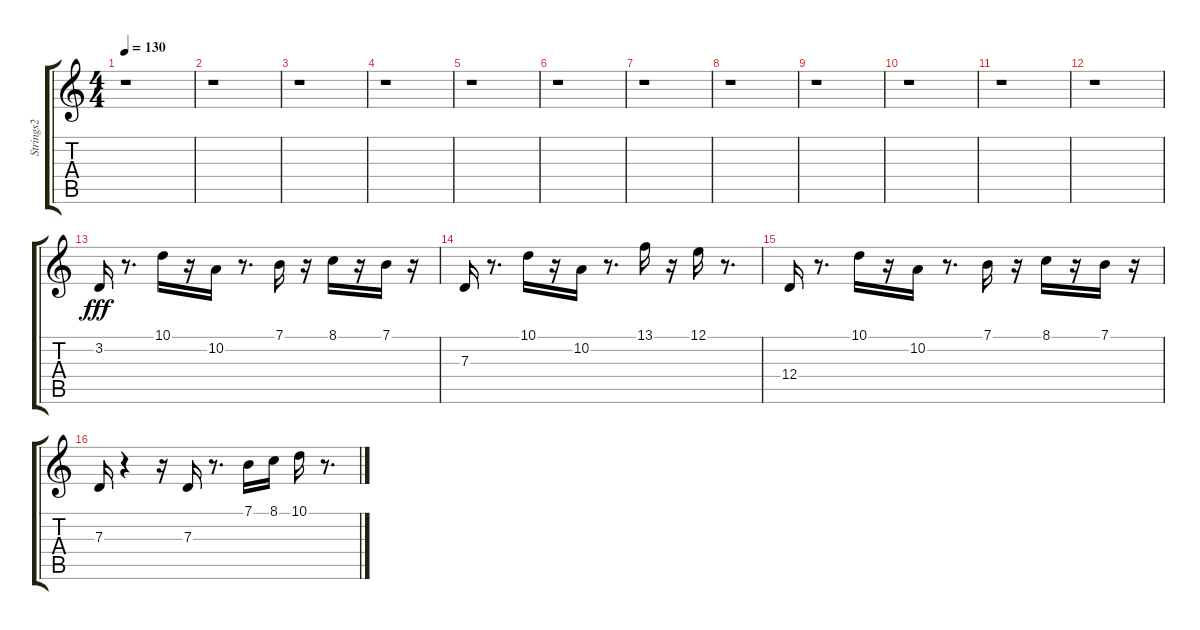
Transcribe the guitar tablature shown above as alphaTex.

\track ("Strings2            " "Strings2  ") {instrument synthstrings1}
\staff {score tabs}
\tuning (E4 B3 G3 D3 A2 E2) {hide}
\ts (4 4)
\tempo 130
\clef g2
\ks c
r.1{dy f} |
r.1 |
r.1 |
r.1 |
r.1 |
r.1 |
r.1 |
r.1 |
r.1 |
r.1 |
r.1 |
r.1 |
3.2.16{dy fff instrument synthstrings1} r.8{d} 10.1.16 r.16 10.2.16 r.8{d} 7.1.16 r.16 8.1.16 r.16 7.1.16 r.16 |
7.3.16 r.8{d} 10.1.16 r.16 10.2.16 r.8{d} 13.1.16 r.16 12.1.16 r.8{d} |
12.4.16 r.8{d} 10.1.16 r.16 10.2.16 r.8{d} 7.1.16 r.16 8.1.16 r.16 7.1.16 r.16 |
7.3.16 r.4 r.16 7.3.16 r.8{d} 7.1.16 8.1.16 10.1.16 r.8{d}
